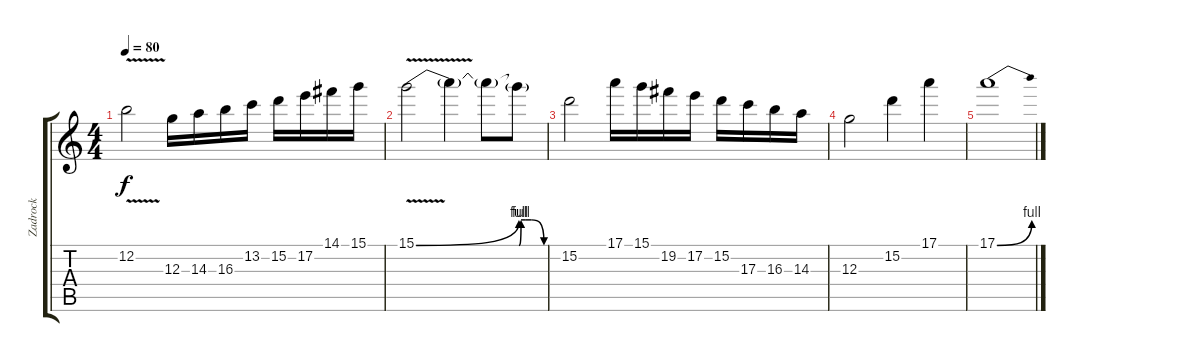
\track ("Zadrock" "Zadrock") {instrument overdrivenguitar}
\staff {score tabs}
\tuning (E4 B3 G3 D3 A2 E2) {hide}
\ts (4 4)
\tempo 80
\clef g2
\ks c
12.2{v}.2{dy f} 12.3.16 14.3.16 16.3.16 13.2.16 15.2.16 17.2.16 14.1.16 15.1.16 |
15.1{be (bend 0 0 60 4) v}.2 15.1{t}.4 15.1{t}.8 15.1{be (custom 0 0 5 4 15 4 30 4 60 0) t}.8 |
15.2.2 17.1.16 15.1.16 19.2.16 17.2.16 15.2.16 17.3.16 16.3.16 14.3.16 |
12.3.2 15.2.4 17.1.4 |
17.1{be (bend 0 0 60 4)}.1
